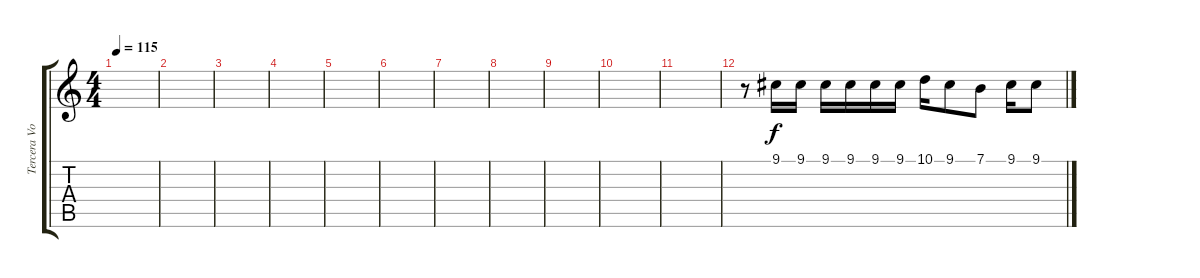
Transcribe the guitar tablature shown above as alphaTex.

\track ("Tercera Voz" "Tercera Vo") {instrument altosax}
\staff {score tabs}
\tuning (E4 B3 G3 D3 A2 E2) {hide}
\ts (4 4)
\tempo 115
\clef g2
\ks c
|
|
|
|
|
|
|
|
|
|
|
r.8 9.1.16 9.1.16 9.1.16 9.1.16 9.1.16 9.1.16 10.1.16 9.1.8 7.1.8 9.1.16 9.1.8
